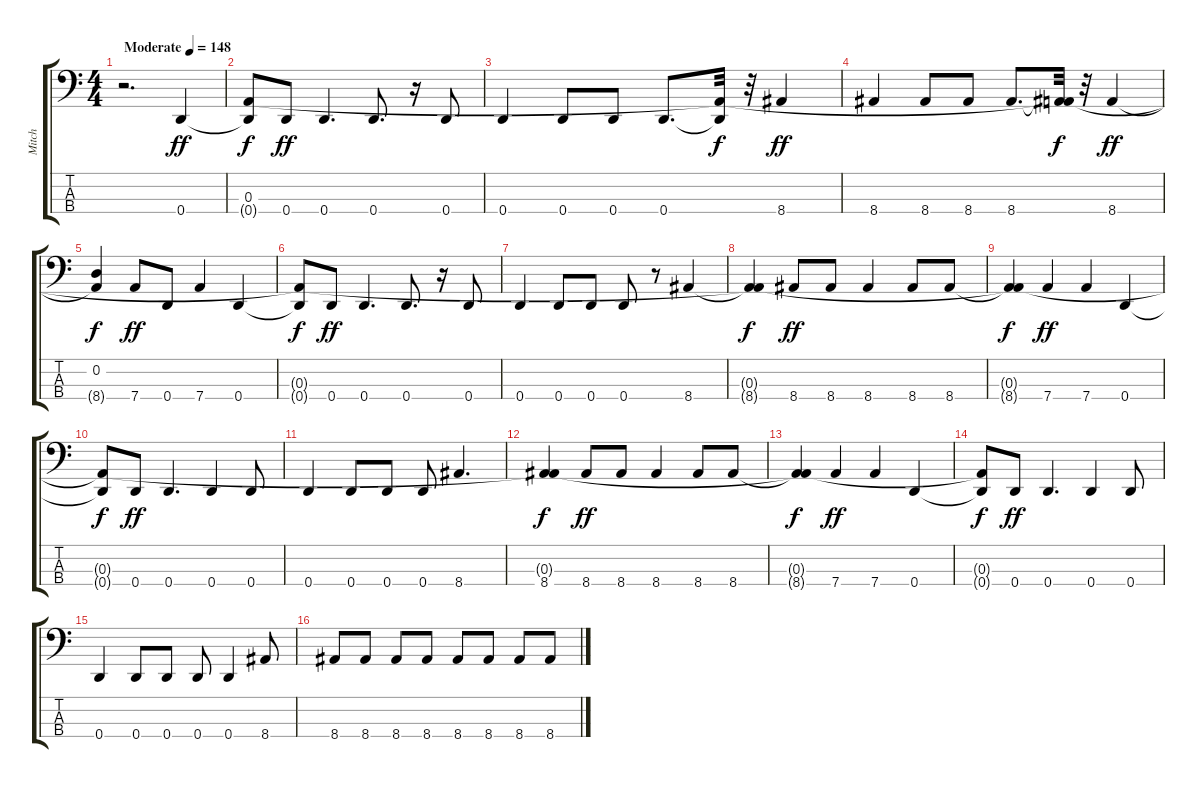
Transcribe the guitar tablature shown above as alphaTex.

\track ("Mitch" "Mitch") {instrument electricbassfinger}
\staff {score tabs}
\tuning (G2 D2 A1 D1) {hide}
\ts (4 4)
\tempo (148 "Moderate")
\clef f4
\ks c
r.2{d dy ff instrument electricbassfinger} 0.4.4 |
(0.3 0.4{t}).8{dy f} 0.4.8{dy ff} 0.4.4{d} 0.4.8{d} r.16 0.4.8 |
0.4.4 0.4.8 0.4.8 0.4.8{d} (0.3{t} 0.4{t}).32{dy f} r.32 8.4.4{dy ff} |
8.4.4 8.4.8 8.4.8 8.4.8{d} (0.3{t} 8.4{t}).32{dy f} r.32 8.4.4{dy ff} |
(0.2 8.4{t}).4{dy f} 7.4.8{dy ff} 0.4.8 7.4.4 0.4.4 |
(0.3{t} 0.4{t}).8{dy f} 0.4.8{dy ff} 0.4.4{d} 0.4.8{d} r.16 0.4.8 |
0.4.4 0.4.8 0.4.8 0.4.8 r.8 8.4.4 |
(0.3{t} 8.4{t}).4{dy f} 8.4.8{dy ff} 8.4.8 8.4.4 8.4.8 8.4.8 |
(0.3{t} 8.4{t}).4{dy f} 7.4.4{dy ff} 7.4.4 0.4.4 |
(0.3{t} 0.4{t}).8{dy f} 0.4.8{dy ff} 0.4.4{d} 0.4.4 0.4.8 |
0.4.4 0.4.8 0.4.8 0.4.8 8.4.4{d} |
(0.3{t} 8.4).4{dy f} 8.4.8{dy ff} 8.4.8 8.4.4 8.4.8 8.4.8 |
(0.3{t} 8.4{t}).4{dy f} 7.4.4{dy ff} 7.4.4 0.4.4 |
(0.3{t} 0.4{t}).8{dy f} 0.4.8{dy ff} 0.4.4{d} 0.4.4 0.4.8 |
0.4.4 0.4.8 0.4.8 0.4.8 0.4.4 8.4.8 |
8.4.8 8.4.8 8.4.8 8.4.8 8.4.8 8.4.8 8.4.8 8.4.8
